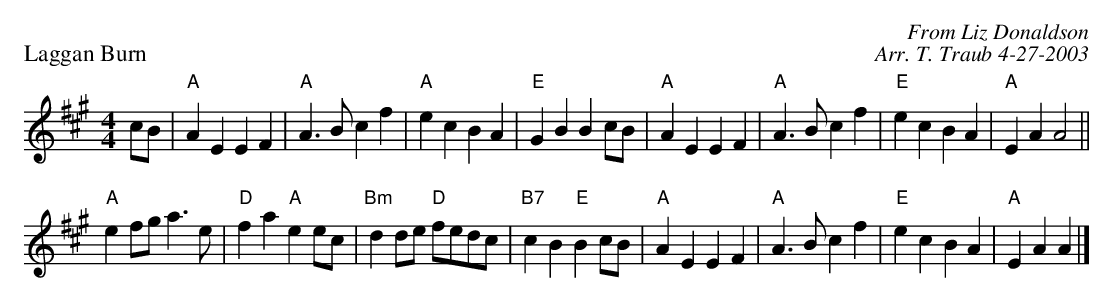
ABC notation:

X:1
P: Laggan Burn
C: From Liz Donaldson
C: Arr. T. Traub 4-27-2003
K: A
M: 4/4
L: 1/4
c/B/|"A"A E E F |"A"A> B c f|"A"e c B A|"E"G B B c/B/|"A"A E E F|"A"A > B c f|"E"e c B A|"A" E A A2||
"A"e f/g/ a > e|"D"f a "A"e e/c/|"Bm"d d/e/ "D"f/e/d/c/|"B7"c B "E"B c/B/|"A"A E E F|"A"A > B c f|"E"e c B A |"A"E A A |]
